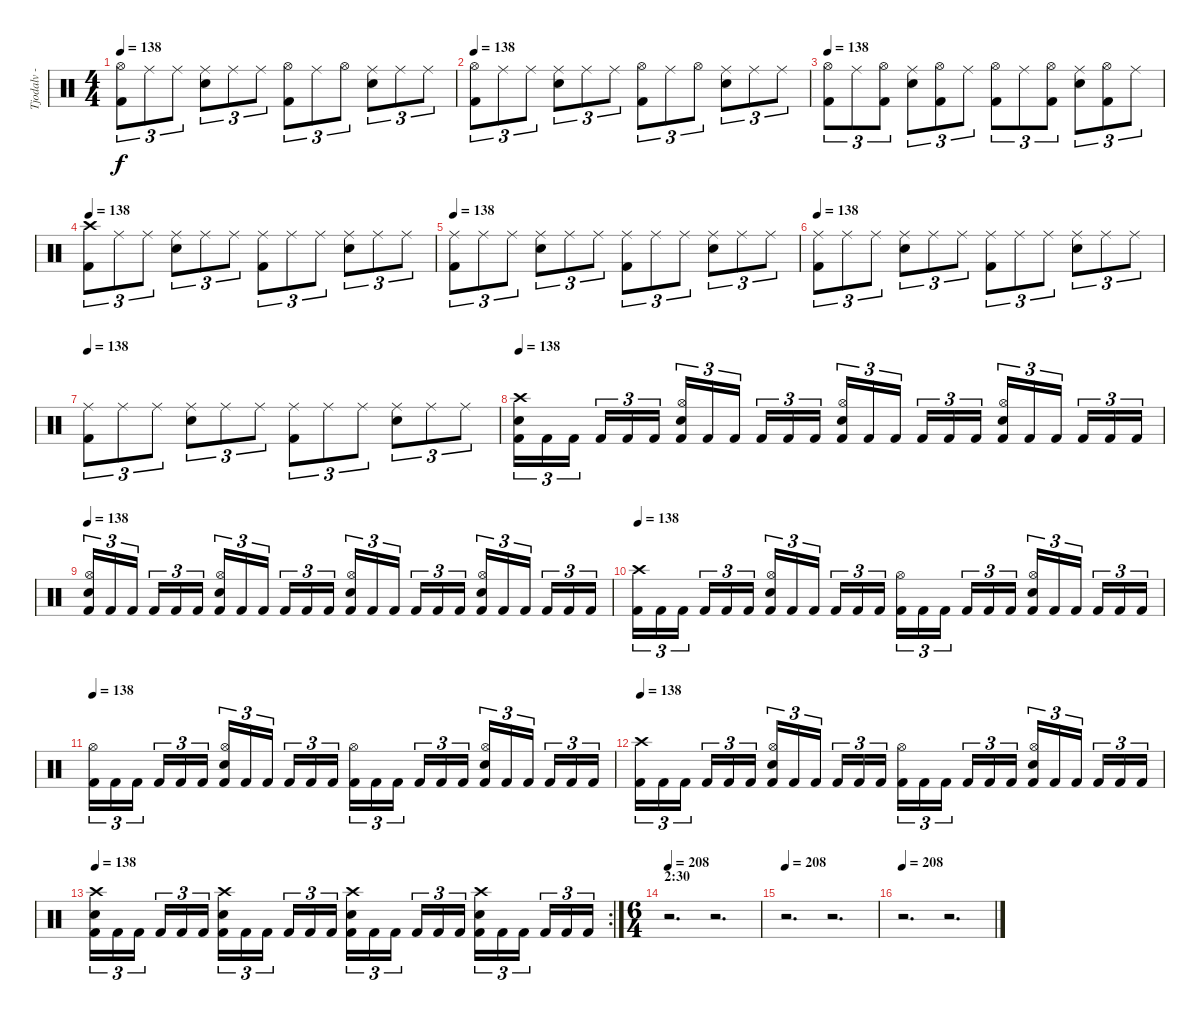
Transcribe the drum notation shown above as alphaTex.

\track ("Tjodalv - Drums And Percussion" "Tjodalv - ") {instrument percussion}
\staff {score}
\articulation defaults
\ts (4 4)
\tempo 138
\clef neutral
\ks c
("Kick (hit) 2" "Hi-Hat (open)").8{tu (3 2) dy f} "Ride (middle)".8{tu (3 2)} "Ride (middle)".8{tu (3 2)} ("Snare (hit) 2" "Ride (middle)").8{tu (3 2)} "Ride (middle)".8{tu (3 2)} "Ride (middle)".8{tu (3 2)} ("Kick (hit) 2" "Hi-Hat (open)").8{tu (3 2)} "Ride (middle)".8{tu (3 2)} "Hi-Hat (open)".8{tu (3 2)} ("Snare (hit) 2" "Ride (middle)").8{tu (3 2)} "Ride (middle)".8{tu (3 2)} "Ride (middle)".8{tu (3 2)} |
\tempo 138
("Kick (hit) 2" "Hi-Hat (open)").8{tu (3 2)} "Ride (middle)".8{tu (3 2)} "Ride (middle)".8{tu (3 2)} ("Snare (hit) 2" "Ride (middle)").8{tu (3 2)} "Ride (middle)".8{tu (3 2)} "Ride (middle)".8{tu (3 2)} ("Kick (hit) 2" "Hi-Hat (open)").8{tu (3 2)} "Ride (middle)".8{tu (3 2)} "Hi-Hat (open)".8{tu (3 2)} ("Snare (hit) 2" "Ride (middle)").8{tu (3 2)} "Ride (middle)".8{tu (3 2)} "Ride (middle)".8{tu (3 2)} |
\tempo 138
("Kick (hit) 2" "Hi-Hat (open)").8{tu (3 2)} "Ride (middle)".8{tu (3 2)} ("Kick (hit) 2" "Hi-Hat (open)").8{tu (3 2)} ("Snare (hit) 2" "Ride (middle)").8{tu (3 2)} ("Kick (hit) 2" "Hi-Hat (open)").8{tu (3 2)} "Ride (middle)".8{tu (3 2)} ("Kick (hit) 2" "Hi-Hat (open)").8{tu (3 2)} "Ride (middle)".8{tu (3 2)} ("Kick (hit) 2" "Hi-Hat (open)").8{tu (3 2)} ("Snare (hit) 2" "Ride (middle)").8{tu (3 2)} ("Kick (hit) 2" "Hi-Hat (open)").8{tu (3 2)} "Ride (middle)".8{tu (3 2)} |
\tempo 138
("Kick (hit) 2" "Crash high (hit)").8{tu (3 2)} "Ride (middle)".8{tu (3 2)} "Ride (middle)".8{tu (3 2)} ("Snare (hit) 2" "Ride (middle)").8{tu (3 2)} "Ride (middle)".8{tu (3 2)} "Ride (middle)".8{tu (3 2)} ("Kick (hit) 2" "Ride (middle)").8{tu (3 2)} "Ride (middle)".8{tu (3 2)} "Ride (middle)".8{tu (3 2)} ("Snare (hit) 2" "Ride (middle)").8{tu (3 2)} "Ride (middle)".8{tu (3 2)} "Ride (middle)".8{tu (3 2)} |
\tempo 138
("Kick (hit) 2" "Ride (middle)").8{tu (3 2)} "Ride (middle)".8{tu (3 2)} "Ride (middle)".8{tu (3 2)} ("Snare (hit) 2" "Ride (middle)").8{tu (3 2)} "Ride (middle)".8{tu (3 2)} "Ride (middle)".8{tu (3 2)} ("Kick (hit) 2" "Ride (middle)").8{tu (3 2)} "Ride (middle)".8{tu (3 2)} "Ride (middle)".8{tu (3 2)} ("Snare (hit) 2" "Ride (middle)").8{tu (3 2)} "Ride (middle)".8{tu (3 2)} "Ride (middle)".8{tu (3 2)} |
\tempo 138
("Kick (hit) 2" "Ride (middle)").8{tu (3 2)} "Ride (middle)".8{tu (3 2)} "Ride (middle)".8{tu (3 2)} ("Snare (hit) 2" "Ride (middle)").8{tu (3 2)} "Ride (middle)".8{tu (3 2)} "Ride (middle)".8{tu (3 2)} ("Kick (hit) 2" "Ride (middle)").8{tu (3 2)} "Ride (middle)".8{tu (3 2)} "Ride (middle)".8{tu (3 2)} ("Snare (hit) 2" "Ride (middle)").8{tu (3 2)} "Ride (middle)".8{tu (3 2)} "Ride (middle)".8{tu (3 2)} |
\tempo 138
("Kick (hit) 2" "Ride (middle)").8{tu (3 2)} "Ride (middle)".8{tu (3 2)} "Ride (middle)".8{tu (3 2)} ("Snare (hit) 2" "Ride (middle)").8{tu (3 2)} "Ride (middle)".8{tu (3 2)} "Ride (middle)".8{tu (3 2)} ("Kick (hit) 2" "Ride (middle)").8{tu (3 2)} "Ride (middle)".8{tu (3 2)} "Ride (middle)".8{tu (3 2)} ("Snare (hit) 2" "Ride (middle)").8{tu (3 2)} "Ride (middle)".8{tu (3 2)} "Ride (middle)".8{tu (3 2)} |
\tempo 138
("Kick (hit) 2" "Snare (hit) 2" "Crash high (hit)").16{tu (3 2)} "Kick (hit) 2".16{tu (3 2)} "Kick (hit) 2".16{tu (3 2)} "Kick (hit) 2".16{tu (3 2)} "Kick (hit) 2".16{tu (3 2)} "Kick (hit) 2".16{tu (3 2)} ("Kick (hit) 2" "Snare (hit) 2" "Hi-Hat (open)").16{tu (3 2)} "Kick (hit) 2".16{tu (3 2)} "Kick (hit) 2".16{tu (3 2)} "Kick (hit) 2".16{tu (3 2)} "Kick (hit) 2".16{tu (3 2)} "Kick (hit) 2".16{tu (3 2)} ("Kick (hit) 2" "Snare (hit) 2" "Hi-Hat (open)").16{tu (3 2)} "Kick (hit) 2".16{tu (3 2)} "Kick (hit) 2".16{tu (3 2)} "Kick (hit) 2".16{tu (3 2)} "Kick (hit) 2".16{tu (3 2)} "Kick (hit) 2".16{tu (3 2)} ("Kick (hit) 2" "Snare (hit) 2" "Hi-Hat (open)").16{tu (3 2)} "Kick (hit) 2".16{tu (3 2)} "Kick (hit) 2".16{tu (3 2)} "Kick (hit) 2".16{tu (3 2)} "Kick (hit) 2".16{tu (3 2)} "Kick (hit) 2".16{tu (3 2)} |
\tempo 138
("Kick (hit) 2" "Snare (hit) 2" "Hi-Hat (open)").16{tu (3 2)} "Kick (hit) 2".16{tu (3 2)} "Kick (hit) 2".16{tu (3 2)} "Kick (hit) 2".16{tu (3 2)} "Kick (hit) 2".16{tu (3 2)} "Kick (hit) 2".16{tu (3 2)} ("Kick (hit) 2" "Snare (hit) 2" "Hi-Hat (open)").16{tu (3 2)} "Kick (hit) 2".16{tu (3 2)} "Kick (hit) 2".16{tu (3 2)} "Kick (hit) 2".16{tu (3 2)} "Kick (hit) 2".16{tu (3 2)} "Kick (hit) 2".16{tu (3 2)} ("Kick (hit) 2" "Snare (hit) 2" "Hi-Hat (open)").16{tu (3 2)} "Kick (hit) 2".16{tu (3 2)} "Kick (hit) 2".16{tu (3 2)} "Kick (hit) 2".16{tu (3 2)} "Kick (hit) 2".16{tu (3 2)} "Kick (hit) 2".16{tu (3 2)} ("Kick (hit) 2" "Snare (hit) 2" "Hi-Hat (open)").16{tu (3 2)} "Kick (hit) 2".16{tu (3 2)} "Kick (hit) 2".16{tu (3 2)} "Kick (hit) 2".16{tu (3 2)} "Kick (hit) 2".16{tu (3 2)} "Kick (hit) 2".16{tu (3 2)} |
\tempo 138
("Kick (hit) 2" "Crash high (hit)").16{tu (3 2)} "Kick (hit) 2".16{tu (3 2)} "Kick (hit) 2".16{tu (3 2)} "Kick (hit) 2".16{tu (3 2)} "Kick (hit) 2".16{tu (3 2)} "Kick (hit) 2".16{tu (3 2)} ("Kick (hit) 2" "Snare (hit) 2" "Hi-Hat (open)").16{tu (3 2)} "Kick (hit) 2".16{tu (3 2)} "Kick (hit) 2".16{tu (3 2)} "Kick (hit) 2".16{tu (3 2)} "Kick (hit) 2".16{tu (3 2)} "Kick (hit) 2".16{tu (3 2)} ("Kick (hit) 2" "Hi-Hat (open)").16{tu (3 2)} "Kick (hit) 2".16{tu (3 2)} "Kick (hit) 2".16{tu (3 2)} "Kick (hit) 2".16{tu (3 2)} "Kick (hit) 2".16{tu (3 2)} "Kick (hit) 2".16{tu (3 2)} ("Kick (hit) 2" "Snare (hit) 2" "Hi-Hat (open)").16{tu (3 2)} "Kick (hit) 2".16{tu (3 2)} "Kick (hit) 2".16{tu (3 2)} "Kick (hit) 2".16{tu (3 2)} "Kick (hit) 2".16{tu (3 2)} "Kick (hit) 2".16{tu (3 2)} |
\tempo 138
("Kick (hit) 2" "Hi-Hat (open)").16{tu (3 2)} "Kick (hit) 2".16{tu (3 2)} "Kick (hit) 2".16{tu (3 2)} "Kick (hit) 2".16{tu (3 2)} "Kick (hit) 2".16{tu (3 2)} "Kick (hit) 2".16{tu (3 2)} ("Kick (hit) 2" "Snare (hit) 2" "Hi-Hat (open)").16{tu (3 2)} "Kick (hit) 2".16{tu (3 2)} "Kick (hit) 2".16{tu (3 2)} "Kick (hit) 2".16{tu (3 2)} "Kick (hit) 2".16{tu (3 2)} "Kick (hit) 2".16{tu (3 2)} ("Kick (hit) 2" "Hi-Hat (open)").16{tu (3 2)} "Kick (hit) 2".16{tu (3 2)} "Kick (hit) 2".16{tu (3 2)} "Kick (hit) 2".16{tu (3 2)} "Kick (hit) 2".16{tu (3 2)} "Kick (hit) 2".16{tu (3 2)} ("Kick (hit) 2" "Snare (hit) 2" "Hi-Hat (open)").16{tu (3 2)} "Kick (hit) 2".16{tu (3 2)} "Kick (hit) 2".16{tu (3 2)} "Kick (hit) 2".16{tu (3 2)} "Kick (hit) 2".16{tu (3 2)} "Kick (hit) 2".16{tu (3 2)} |
\tempo 138
("Kick (hit) 2" "Crash high (hit)").16{tu (3 2)} "Kick (hit) 2".16{tu (3 2)} "Kick (hit) 2".16{tu (3 2)} "Kick (hit) 2".16{tu (3 2)} "Kick (hit) 2".16{tu (3 2)} "Kick (hit) 2".16{tu (3 2)} ("Kick (hit) 2" "Snare (hit) 2" "Hi-Hat (open)").16{tu (3 2)} "Kick (hit) 2".16{tu (3 2)} "Kick (hit) 2".16{tu (3 2)} "Kick (hit) 2".16{tu (3 2)} "Kick (hit) 2".16{tu (3 2)} "Kick (hit) 2".16{tu (3 2)} ("Kick (hit) 2" "Hi-Hat (open)").16{tu (3 2)} "Kick (hit) 2".16{tu (3 2)} "Kick (hit) 2".16{tu (3 2)} "Kick (hit) 2".16{tu (3 2)} "Kick (hit) 2".16{tu (3 2)} "Kick (hit) 2".16{tu (3 2)} ("Kick (hit) 2" "Snare (hit) 2" "Hi-Hat (open)").16{tu (3 2)} "Kick (hit) 2".16{tu (3 2)} "Kick (hit) 2".16{tu (3 2)} "Kick (hit) 2".16{tu (3 2)} "Kick (hit) 2".16{tu (3 2)} "Kick (hit) 2".16{tu (3 2)} |
\rc 2
\tempo 138
("Kick (hit) 2" "Snare (hit) 2" "Crash high (hit)").16{tu (3 2)} "Kick (hit) 2".16{tu (3 2)} "Kick (hit) 2".16{tu (3 2)} "Kick (hit) 2".16{tu (3 2)} "Kick (hit) 2".16{tu (3 2)} "Kick (hit) 2".16{tu (3 2)} ("Kick (hit) 2" "Snare (hit) 2" "Crash high (hit)").16{tu (3 2)} "Kick (hit) 2".16{tu (3 2)} "Kick (hit) 2".16{tu (3 2)} "Kick (hit) 2".16{tu (3 2)} "Kick (hit) 2".16{tu (3 2)} "Kick (hit) 2".16{tu (3 2)} ("Kick (hit) 2" "Snare (hit) 2" "Crash high (hit)").16{tu (3 2)} "Kick (hit) 2".16{tu (3 2)} "Kick (hit) 2".16{tu (3 2)} "Kick (hit) 2".16{tu (3 2)} "Kick (hit) 2".16{tu (3 2)} "Kick (hit) 2".16{tu (3 2)} ("Kick (hit) 2" "Snare (hit) 2" "Crash high (hit)").16{tu (3 2)} "Kick (hit) 2".16{tu (3 2)} "Kick (hit) 2".16{tu (3 2)} "Kick (hit) 2".16{tu (3 2)} "Kick (hit) 2".16{tu (3 2)} "Kick (hit) 2".16{tu (3 2)} |
\ts (6 4)
\section ("" "2:30")
\tempo 208
r.2{d} r.2{d} |
\tempo 208
r.2{d} r.2{d} |
\tempo 208
r.2{d} r.2{d}
